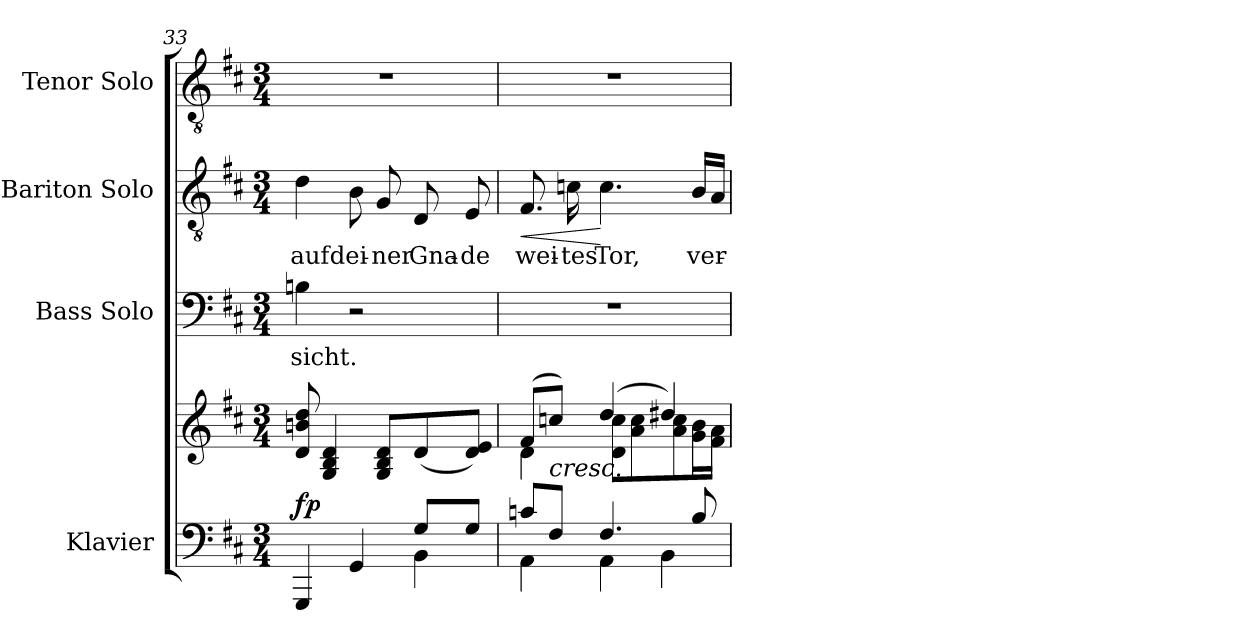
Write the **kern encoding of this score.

**kern	**kern	**dynam	**kern	**text	**kern	**text	**dynam	**kern
*part4	*part4	*part4	*part3	*part3	*part2	*part2	*part2	*part1
*staff5	*staff4	*staff4/5	*staff3	*staff3	*staff2	*staff2	*staff2	*staff1
*I"Klavier	*	*	*I"Bass Solo	*	*I"Bariton Solo	*	*	*I"Tenor Solo
*	*	*	*I'B S	*	*I'B r S	*	*	*I'T S
*clefF4	*clefG2	*	*clefF4	*	*clefGv2	*	*	*clefGv2
*k[f#c#]	*k[f#c#]	*	*k[f#c#]	*	*k[f#c#]	*	*	*k[f#c#]
*M3/4	*M3/4	*	*M3/4	*	*M3/4	*	*	*M3/4
=33	=33	=33	=33	=33	=33	=33	=33	=33
*^	*	*	*	*	*	*	*	*
!	!	!	!LO:DY:a=2	!	!LO:LY:b	!	!LO:LY:b	!	!
4GGG/	2ryy	8d/ 8bn/ 8dd/	fp	4Bn\	-sicht.	4d\	auf	.	2.r
.	.	4G/ 4B/ 4d/	.	.	.	.	.	.	.
!	!	!	!	!	!	!	!LO:LY:b	!	!
4GG/	.	.	.	2r	.	8B\	dei-	.	.
!	!	!	!	!	!	!	!LO:LY:b	!	!
.	.	8G/ 8B/ 8d/L	.	.	.	8G/	-ner	.	.
!	!	!	!	!	!	!	!LO:LY:b	!	!
8G/L	4BB\	(>8d/	.	.	.	8D/	Gna-	.	.
!	!	!	!	!	!	!	!LO:LY:b	!	!
8G/J	.	8d/ 8e/J)	.	.	.	8E/	-de	.	.
!!LO:LB:g=z
=34	=34	=34	=34	=34	=34	=34	=34	=34	=34
*	*	*^	*	*	*	*	*	*	*
!	!	!	!	!	!	!	!	!LO:LY:b	!LO:HP:b	!
8cn/L	4AA\	(8f#/L	4d\	.	2.r	.	8.F#/	wei-	<	2.r
!LO:TX:a:i:t=cresc.	!	!	!	!	!	!	!	!	!	!
8F#/J	.	8ccn/J)	.	.	.	.	.	.	.	.
!	!	!	!	!	!	!	!	!LO:LY:b	!	!
.	.	.	.	.	.	.	16cn\	-tes	.	.
!	!	!	!	!	!	!	!	!LO:LY:b	!	!
4.F#/	4AA\	(4dd/	8d\ 8cc\L	.	.	.	4.c\	Tor,	[	.
.	.	.	8a\ 8cc\	.	.	.	.	.	.	.
.	4BB\	4dd#X/)	8a\ 8cc\	.	.	.	.	.	.	.
!	!	!	!	!	!	!	!	!LO:LY:b	!	!
8B/	.	.	16g\ 16b\L	.	.	.	16B/LL	ver-	.	.
.	.	.	16f#\ 16a\JJ	.	.	.	16A/JJ	.	.	.
*v	*v	*	*	*	*	*	*	*	*	*
*	*v	*v	*	*	*	*	*	*	*
=	=	=	=	=	=	=	=	=
*-	*-	*-	*-	*-	*-	*-	*-	*-
